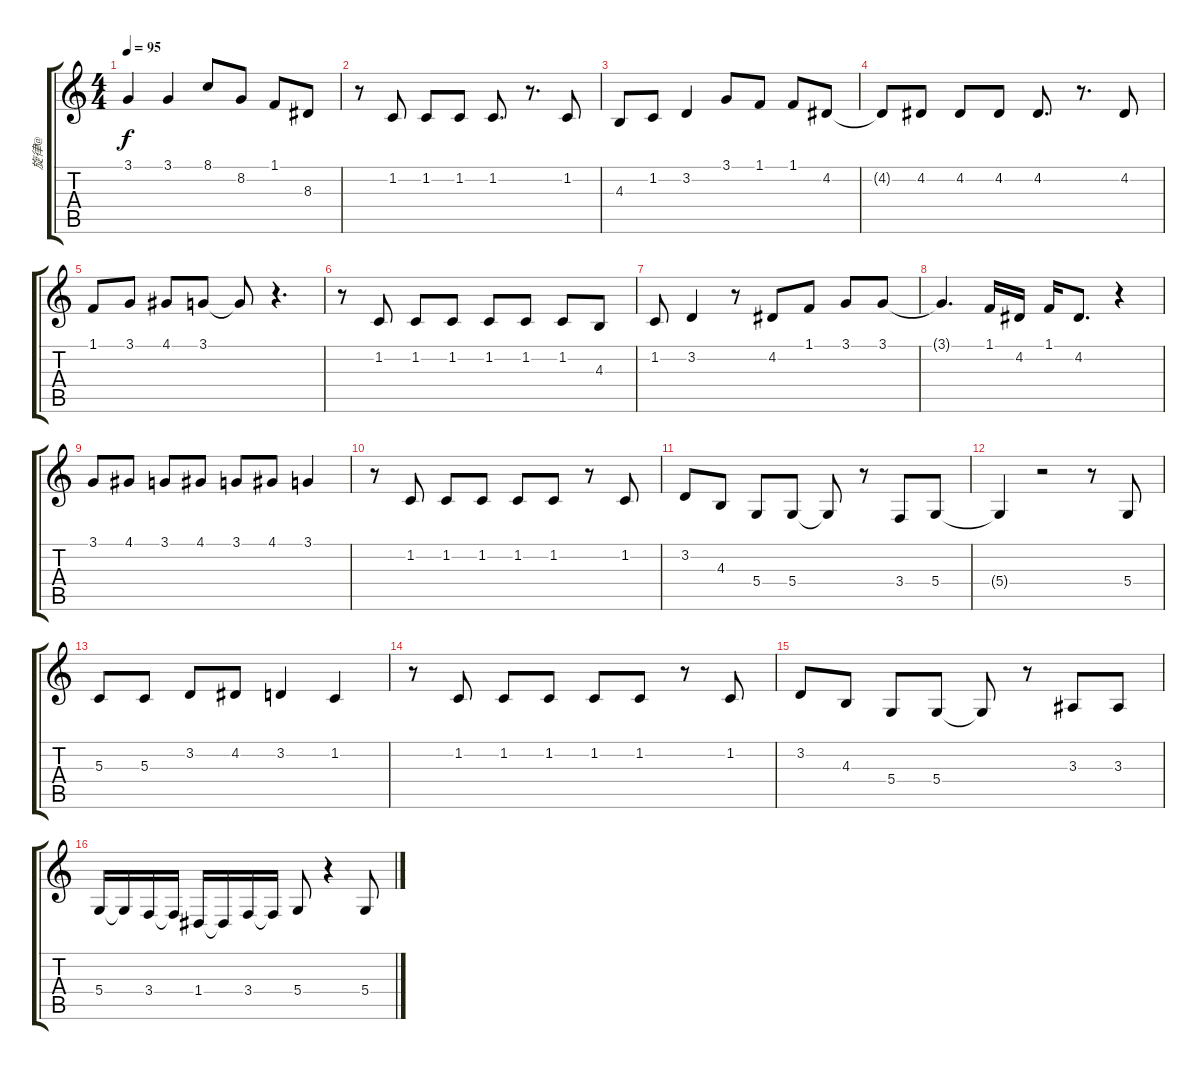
\track ("旋律@" "旋律@") {instrument acousticgrandpiano}
\staff {score tabs}
\tuning (E4 B3 G3 D3 A2 E2) {hide}
\ts (4 4)
\tempo 95
\clef g2
\ks c
3.1.4{dy f} 3.1.4 8.1.8 8.2.8 1.1.8 8.3.8 |
r.8 1.2.8 1.2.8 1.2.8 1.2.8{d} r.8{d} 1.2.8 |
4.3.8 1.2.8 3.2.4 3.1.8 1.1.8 1.1.8 4.2.8 |
4.2{t}.8 4.2.8 4.2.8 4.2.8 4.2.8{d} r.8{d} 4.2.8 |
1.1.8 3.1.8 4.1.8 3.1.8 3.1{t}.8 r.4{d} |
r.8 1.2.8 1.2.8 1.2.8 1.2.8 1.2.8 1.2.8 4.3.8 |
1.2.8 3.2.4 r.8 4.2.8 1.1.8 3.1.8 3.1.8 |
3.1{t}.4{d} 1.1.16 4.2.16 1.1.16 4.2.8{d} r.4 |
3.1.8 4.1.8 3.1.8 4.1.8 3.1.8 4.1.8 3.1.4 |
r.8 1.2.8 1.2.8 1.2.8 1.2.8 1.2.8 r.8 1.2.8 |
3.2.8 4.3.8 5.4.8 5.4.8 5.4{t}.8 r.8 3.4.8 5.4.8 |
5.4{t}.4 r.2 r.8 5.4.8 |
5.3.8 5.3.8 3.2.8 4.2.8 3.2.4 1.2.4 |
r.8 1.2.8 1.2.8 1.2.8 1.2.8 1.2.8 r.8 1.2.8 |
3.2.8 4.3.8 5.4.8 5.4.8 5.4{t}.8 r.8 3.3.8 3.3.8 |
5.4.16 5.4{t}.16 3.4.16 3.4{t}.16 1.4.16 1.4{t}.16 3.4.16 3.4{t}.16 5.4.8 r.4 5.4.8
